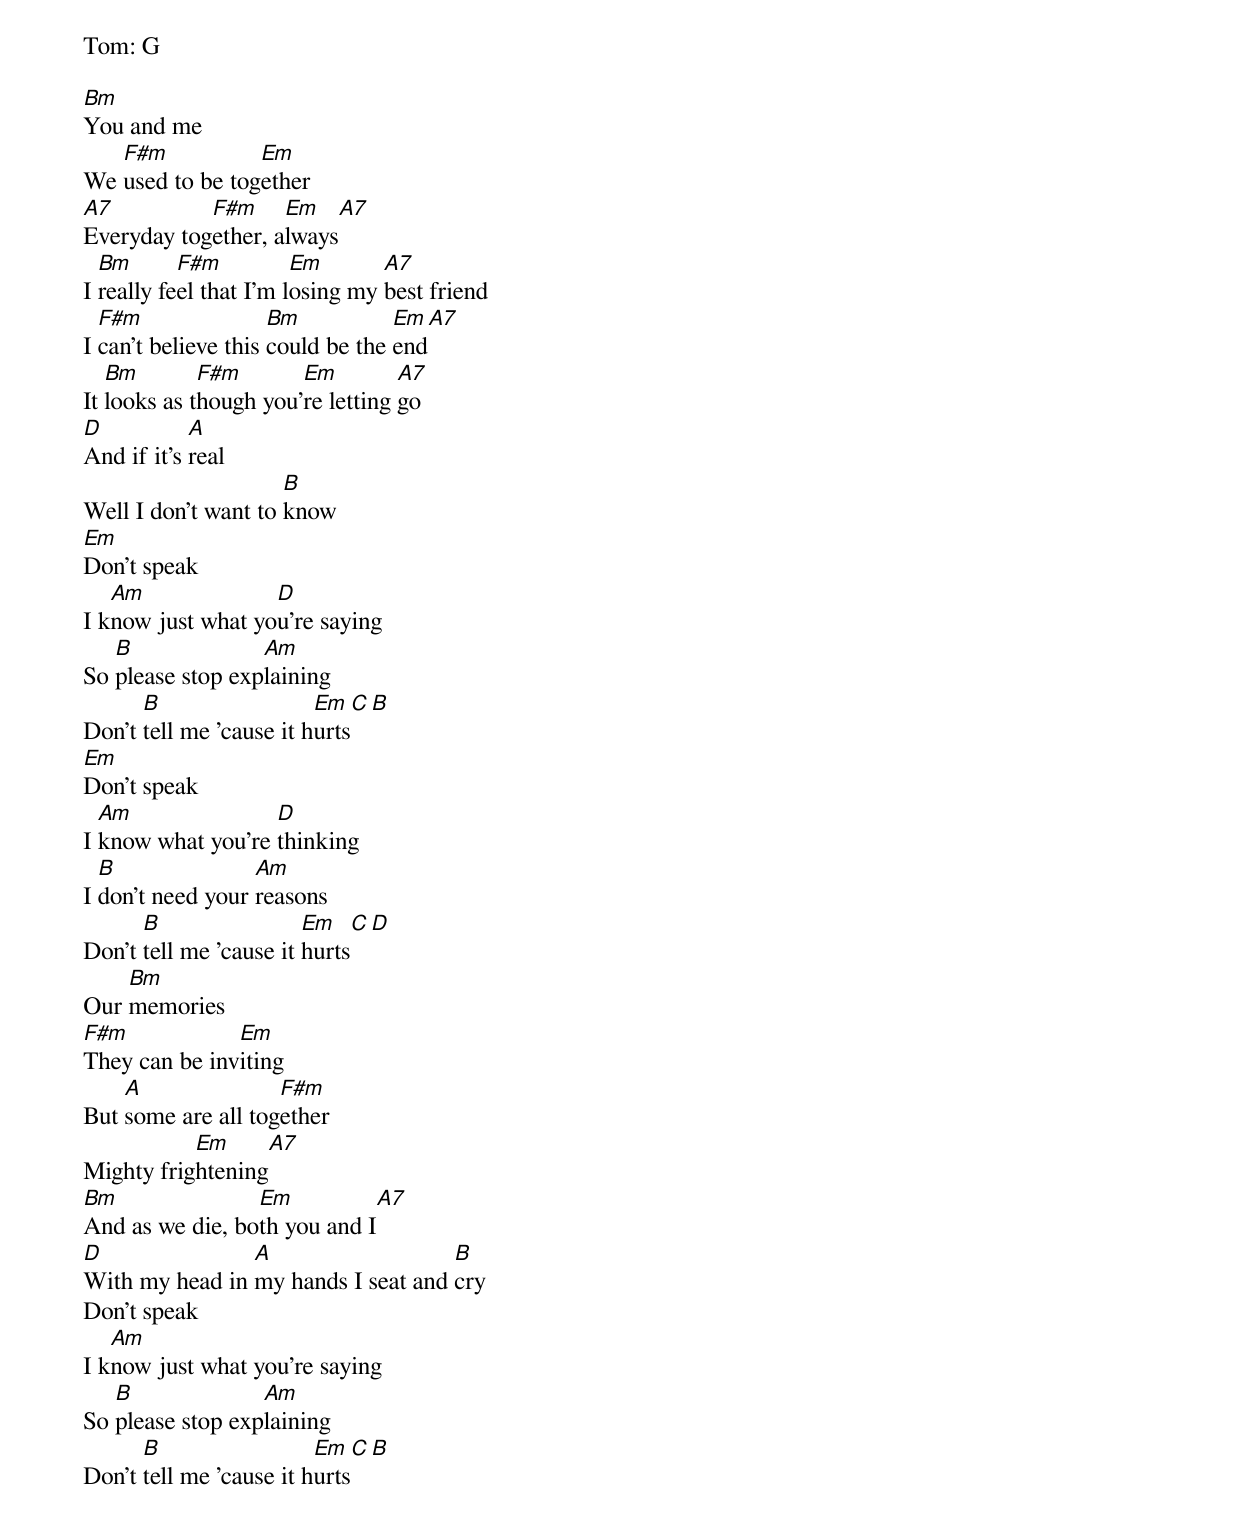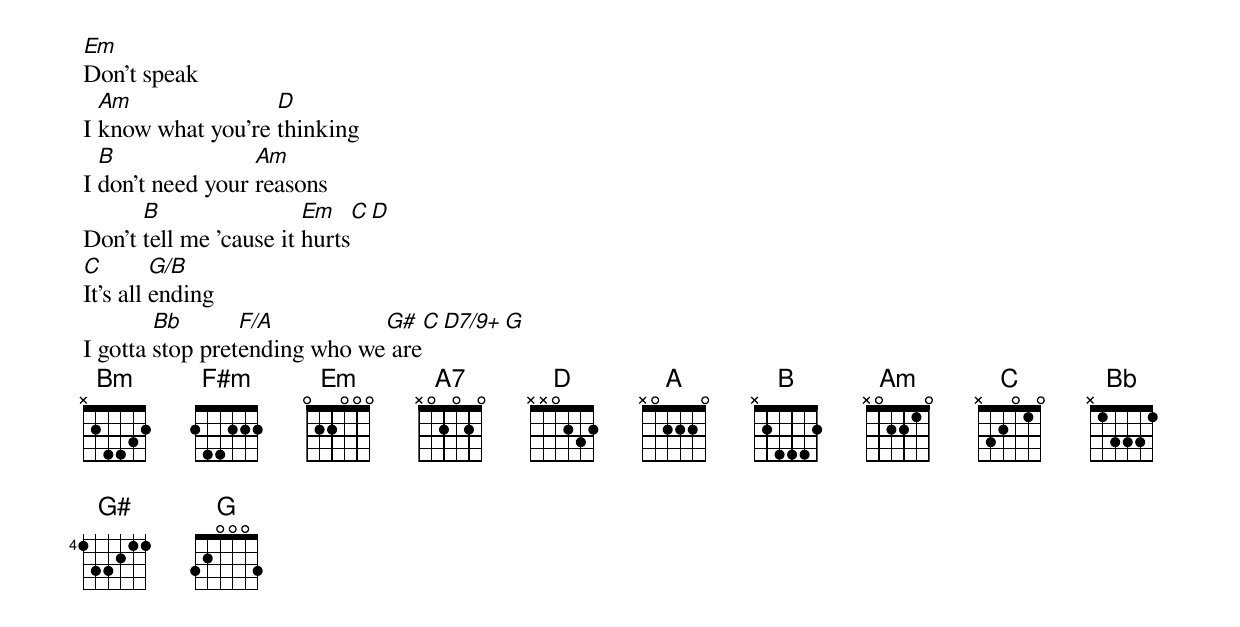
Tom: G

Bm
You and me
   F#m           Em
We used to be together
A7          F#m     Em     A7
Everyday together, always
  Bm       F#m          Em       A7
I really feel that I'm losing my best friend
  F#m                Bm           Em   A7
I can't believe this could be the end
   Bm        F#m       Em         A7
It looks as though you're letting go
D           A
And if it's real
                     B
Well I don't want to know
Em
Don't speak
   Am              D
I know just what you're saying
   B              Am
So please stop explaining
      B                  Em    C  B
Don't tell me 'cause it hurts
Em
Don't speak
  Am               D
I know what you're thinking
  B               Am
I don't need your reasons
      B                 Em    C  D
Don't tell me 'cause it hurts
    Bm
Our memories
F#m            Em
They can be inviting
    A               F#m
But some are all together
           Em       A7
Mighty frightening
Bm               Em          A7
And as we die, both you and I
D               A                   B
With my head in my hands I seat and cry
Don't speak
   Am
I know just what you're saying
   B              Am
So please stop explaining
      B                  Em    C  B
Don't tell me 'cause it hurts
Em
Don't speak
  Am               D
I know what you're thinking
  B               Am
I don't need your reasons
      B                 Em    C  D
Don't tell me 'cause it hurts
C        G/B
It's all ending
        Bb       F/A          G#   C D7/9+ G
I gotta stop pretending who we are
